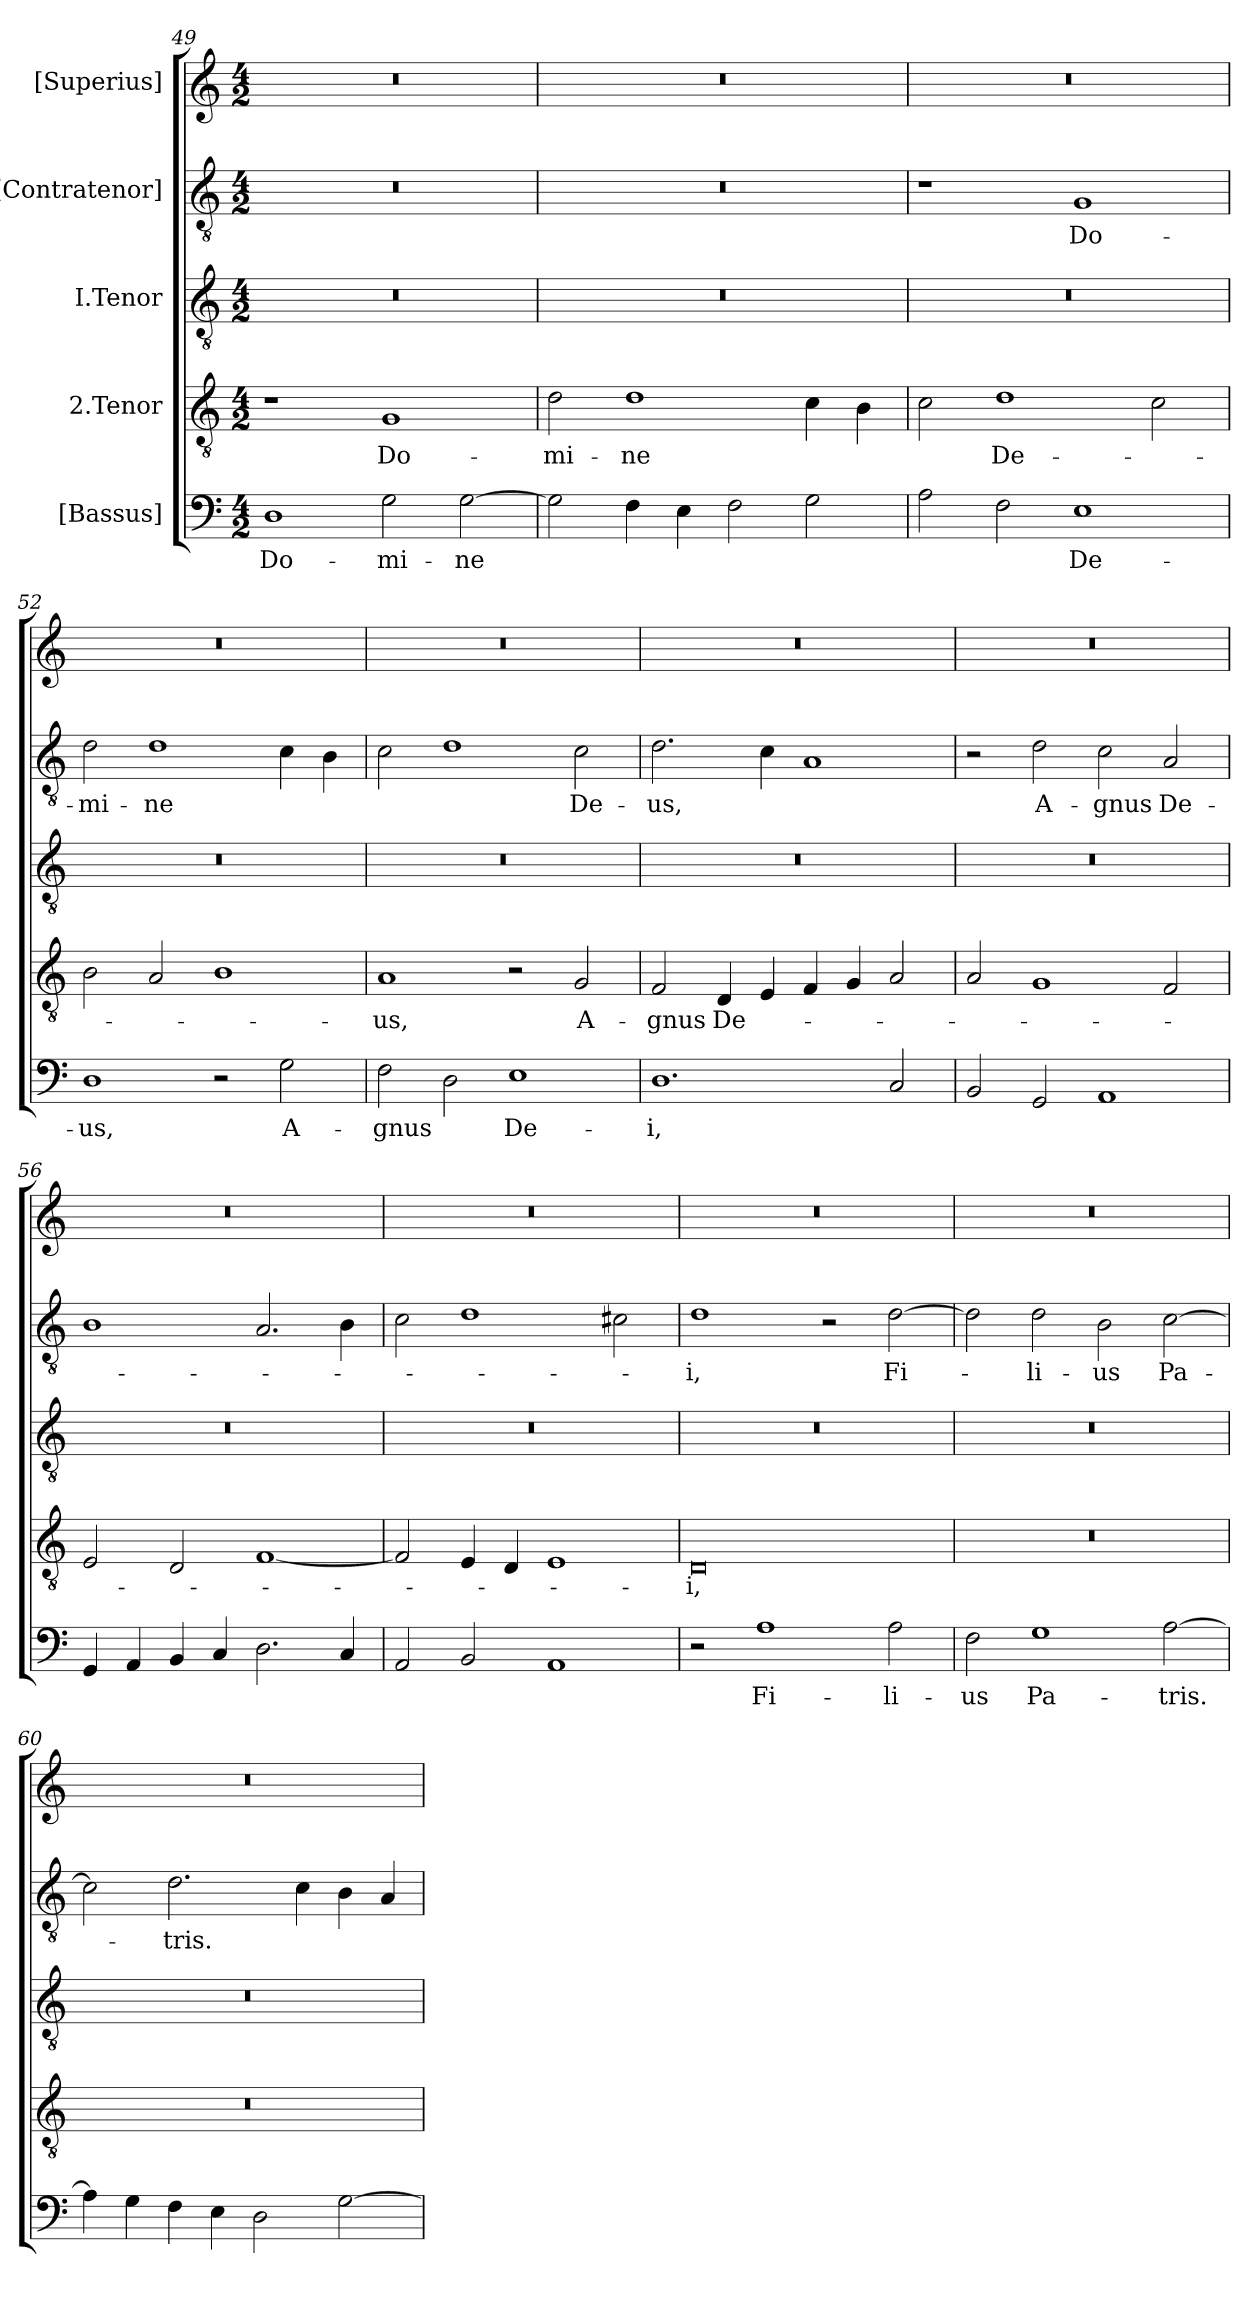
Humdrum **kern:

**kern	**text	**kern	**text	**kern	**kern	**text	**kern
*part5	*part5	*part4	*part4	*part3	*part2	*part2	*part1
*staff5	*staff5	*staff4	*staff4	*staff3	*staff2	*staff2	*staff1
*I"[Bassus]	*	*I"2.Tenor	*	*I"I.Tenor	*I"[Contratenor]	*	*I"[Superius]
*clefF4	*	*clefGv2	*	*clefGv2	*clefGv2	*	*clefG2
*k[]	*	*k[]	*	*k[]	*k[]	*	*k[]
*M4/2	*	*M4/2	*	*M4/2	*M4/2	*	*M4/2
=49	=49	=49	=49	=49	=49	=49	=49
1D\	Do-	1r	.	0r	0r	.	0r
2G\	-mi-	1G/	Do-	.	.	.	.
[2G\	-ne	.	.	.	.	.	.
=50	=50	=50	=50	=50	=50	=50	=50
2G\]	.	2d\	-mi-	0r	0r	.	0r
4F\	.	1d\	-ne	.	.	.	.
4E\	.	.	.	.	.	.	.
2F\	.	.	.	.	.	.	.
2G\	.	4c\	.	.	.	.	.
.	.	4B\	.	.	.	.	.
=51	=51	=51	=51	=51	=51	=51	=51
2A\	.	2c\	.	0r	1r	.	0r
2F\	.	1d\	De-	.	.	.	.
1E\	De-	.	.	.	1G/	Do-	.
.	.	2c\	.	.	.	.	.
=52	=52	=52	=52	=52	=52	=52	=52
1D\	-us,	2B\	.	0r	2d\	-mi-	0r
.	.	2A/	.	.	1d\	-ne	.
2r	.	1B\	.	.	.	.	.
2G\	A-	.	.	.	4c\	.	.
.	.	.	.	.	4B\	.	.
=53	=53	=53	=53	=53	=53	=53	=53
2F\	-gnus	1A/	-us,	0r	2c\	.	0r
2D\	.	.	.	.	1d\	.	.
1E\	De-	2r	.	.	.	.	.
.	.	2G/	A-	.	2c\	De-	.
=54	=54	=54	=54	=54	=54	=54	=54
1.D\	-i,	2F/	-gnus	0r	2.d\	-us,	0r
.	.	4D/	De-	.	.	.	.
.	.	4E/	.	.	4c\	.	.
.	.	4F/	.	.	1A/	.	.
.	.	4G/	.	.	.	.	.
2C/	.	2A/	.	.	.	.	.
=55	=55	=55	=55	=55	=55	=55	=55
2BB/	.	2A/	.	0r	2r	.	0r
2GG/	.	1G/	.	.	2d\	A-	.
1AA/	.	.	.	.	2c\	-gnus	.
.	.	2F/	.	.	2A/	De-	.
=56	=56	=56	=56	=56	=56	=56	=56
4GG/	.	2E/	.	0r	1B\	.	0r
4AA/	.	.	.	.	.	.	.
4BB/	.	2D/	.	.	.	.	.
4C/	.	.	.	.	.	.	.
2.D\	.	[1F/	.	.	2.A/	.	.
4C/	.	.	.	.	4B\	.	.
=57	=57	=57	=57	=57	=57	=57	=57
2AA/	.	2F/]	.	0r	2c\	.	0r
2BB/	.	4E/	.	.	1d\	.	.
.	.	4D/	.	.	.	.	.
1AA/	.	1E/	.	.	.	.	.
.	.	.	.	.	2c#X\	.	.
=58	=58	=58	=58	=58	=58	=58	=58
2r	.	0D/	-i,	0r	1d\	-i,	0r
1A\	Fi-	.	.	.	.	.	.
.	.	.	.	.	2r	.	.
2A\	-li-	.	.	.	[2d\	Fi-	.
=59	=59	=59	=59	=59	=59	=59	=59
2F\	-us	0r	.	0r	2d\]	.	0r
1G\	Pa-	.	.	.	2d\	-li-	.
.	.	.	.	.	2B\	-us	.
[2A\	-tris.	.	.	.	[2c\	Pa-	.
=60	=60	=60	=60	=60	=60	=60	=60
4A\]	.	0r	.	0r	2c\]	.	0r
4G\	.	.	.	.	.	.	.
4F\	.	.	.	.	2.d\	-tris.	.
4E\	.	.	.	.	.	.	.
2D\	.	.	.	.	.	.	.
.	.	.	.	.	4c\	.	.
[2G\	.	.	.	.	4B\	.	.
.	.	.	.	.	4A/	.	.
=	=	=	=	=	=	=	=
*-	*-	*-	*-	*-	*-	*-	*-
